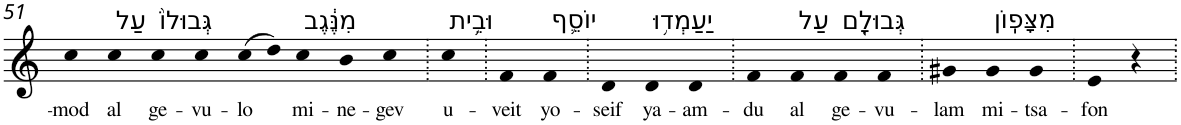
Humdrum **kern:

**kern	**text
*part1	*part1
*staff1	*staff1
*I"Piano	*
*I'Pno	*
!!LO:PB:g=z
*clefG2	*
*k[]	*
=51	=51
!	!LO:LY:b
4cc	-mod
!LO:TX:a:t=עַל	!
!	!LO:LY:b
4cc	al
!LO:TX:a:t=גְּבוּלוֹ֙	!
!	!LO:LY:b
4cc	ge-
!	!LO:LY:b
4cc	-vu-
!	!LO:LY:b
(>8cc	-lo
8dd)	.
!LO:TX:a:t=מִנֶּ֔גֶב	!
!	!LO:LY:b
4cc	mi-
!	!LO:LY:b
4b	-ne-
!	!LO:LY:b
4cc	-gev
=52.	=52.
!LO:TX:a:t=וּבֵ֥ית	!
!	!LO:LY:b
4cc	u-
=53.	=53.
!	!LO:LY:b
4f	-veit
!LO:TX:a:t=יוֹסֵ֛ף	!
!	!LO:LY:b
4f	yo-
=54.	=54.
!	!LO:LY:b
4d	-seif
!LO:TX:a:t=יַעַמְד֥וּ	!
!	!LO:LY:b
4d	ya-
!	!LO:LY:b
4d	-am-
=55.	=55.
!	!LO:LY:b
4f	-du
!LO:TX:a:t=עַל	!
!	!LO:LY:b
4f	al
!LO:TX:a:t=גְּבוּלָ֖ם	!
!	!LO:LY:b
4f	ge-
!	!LO:LY:b
4f	-vu-
=56.	=56.
!	!LO:LY:b
4g#X	-lam
!LO:TX:a:t=מִצָּפֽוֹן	!
!	!LO:LY:b
4g#	mi-
!	!LO:LY:b
4g#	-tsa-
=57.	=57.
!	!LO:LY:b
4e	-fon
4r	.
=.	=.
*-	*-
